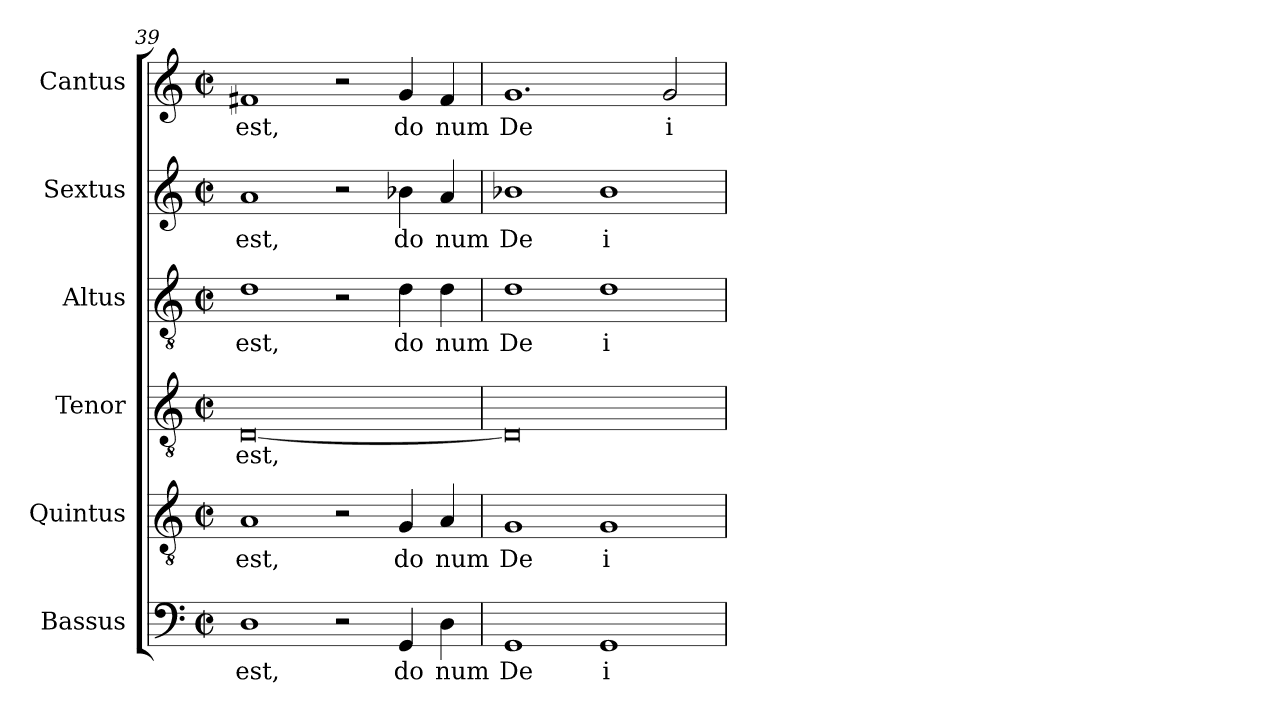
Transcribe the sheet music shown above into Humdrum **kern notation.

**kern	**text	**kern	**text	**kern	**text	**kern	**text	**kern	**text	**kern	**text
*part6	*part6	*part5	*part5	*part4	*part4	*part3	*part3	*part2	*part2	*part1	*part1
*staff6	*staff6	*staff5	*staff5	*staff4	*staff4	*staff3	*staff3	*staff2	*staff2	*staff1	*staff1
*I"Bassus	*	*I"Quintus	*	*I"Tenor	*	*I"Altus	*	*I"Sextus	*	*I"Cantus	*
*clefF4	*	*clefGv2	*	*clefGv2	*	*clefGv2	*	*clefG2	*	*clefG2	*
*M2/2	*	*M2/2	*	*M2/2	*	*M2/2	*	*M2/2	*	*M2/2	*
*met(c|)	*	*met(c|)	*	*met(c|)	*	*met(c|)	*	*met(c|)	*	*met(c|)	*
=39	=39	=39	=39	=39	=39	=39	=39	=39	=39	=39	=39
!	!LO:LY:b:cj	!	!LO:LY:b:cj	!	!LO:LY:b:cj	!	!LO:LY:b:cj	!	!LO:LY:b:cj	!	!LO:LY:b:cj
1D	est,	1A	est,	[<0D	est,	1d	est,	1a	est,	1f#X	est,
2r	.	2r	.	.	.	2r	.	2r	.	2r	.
!	!LO:LY:b:cj	!	!LO:LY:b:cj	!	!	!	!LO:LY:b:cj	!	!LO:LY:b:cj	!	!LO:LY:b:cj
4GG/	do	4G/	do	.	.	4d\	do	4b-X\	do	4g/	do
!	!LO:LY:b:cj	!	!LO:LY:b:cj	!	!	!	!LO:LY:b:cj	!	!LO:LY:b:cj	!	!LO:LY:b:cj
4D\	num	4A/	num	.	.	4d\	num	4a/	num	4f#/	num
=40	=40	=40	=40	=40	=40	=40	=40	=40	=40	=40	=40
!	!LO:LY:b:cj	!	!LO:LY:b:cj	!	!	!	!LO:LY:b:cj	!	!LO:LY:b:cj	!	!LO:LY:b:cj
1GG	De	1G	De	0D]	.	1d	De	1b-X	De	1.g	De
!	!LO:LY:b:cj	!	!LO:LY:b:cj	!	!	!	!LO:LY:b:cj	!	!LO:LY:b:cj	!	!
1GG	i	1G	i	.	.	1d	i	1b-	i	.	.
!	!	!	!	!	!	!	!	!	!	!	!LO:LY:b:cj
.	.	.	.	.	.	.	.	.	.	2g/	i
=	=	=	=	=	=	=	=	=	=	=	=
*-	*-	*-	*-	*-	*-	*-	*-	*-	*-	*-	*-
